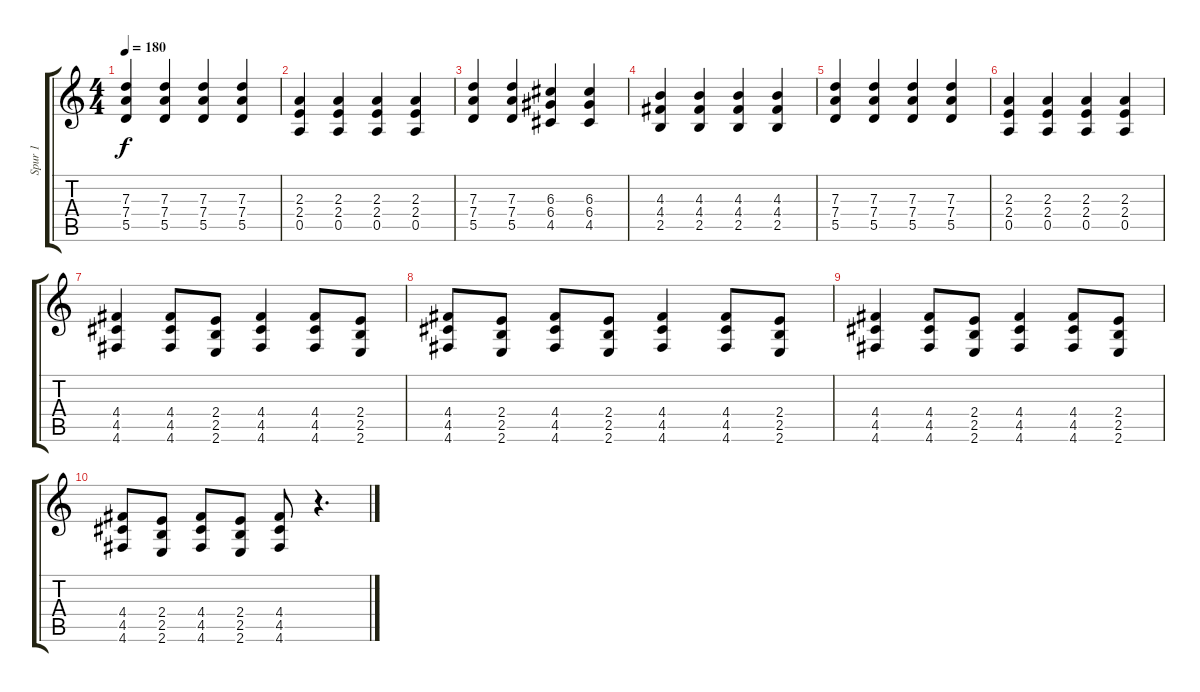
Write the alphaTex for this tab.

\track ("Spur 1" "Spur 1") {instrument distortionguitar}
\staff {score tabs}
\tuning (E4 B3 G3 D3 A2 D2) {hide}
\ts (4 4)
\tempo 180
\clef g2
\ks c
(7.3 7.4 5.5).4{dy f} (7.3 7.4 5.5).4 (7.3 7.4 5.5).4 (7.3 7.4 5.5).4 |
(2.3 2.4 0.5).4 (2.3 2.4 0.5).4 (2.3 2.4 0.5).4 (2.3 2.4 0.5).4 |
(7.3 7.4 5.5).4 (7.3 7.4 5.5).4 (6.3 6.4 4.5).4 (6.3 6.4 4.5).4 |
(4.3 4.4 2.5).4 (4.3 4.4 2.5).4 (4.3 4.4 2.5).4 (4.3 4.4 2.5).4 |
(7.3 7.4 5.5).4 (7.3 7.4 5.5).4 (7.3 7.4 5.5).4 (7.3 7.4 5.5).4 |
(2.3 2.4 0.5).4 (2.3 2.4 0.5).4 (2.3 2.4 0.5).4 (2.3 2.4 0.5).4 |
(4.4 4.5 4.6).4 (4.4 4.5 4.6).8 (2.4 2.5 2.6).8 (4.4 4.5 4.6).4 (4.4 4.5 4.6).8 (2.4 2.5 2.6).8 |
(4.4 4.5 4.6).8 (2.4 2.5 2.6).8 (4.4 4.5 4.6).8 (2.4 2.5 2.6).8 (4.4 4.5 4.6).4 (4.4 4.5 4.6).8 (2.4 2.5 2.6).8 |
(4.4 4.5 4.6).4 (4.4 4.5 4.6).8 (2.4 2.5 2.6).8 (4.4 4.5 4.6).4 (4.4 4.5 4.6).8 (2.4 2.5 2.6).8 |
(4.4 4.5 4.6).8 (2.4 2.5 2.6).8 (4.4 4.5 4.6).8 (2.4 2.5 2.6).8 (4.4 4.5 4.6).8 r.4{d}
